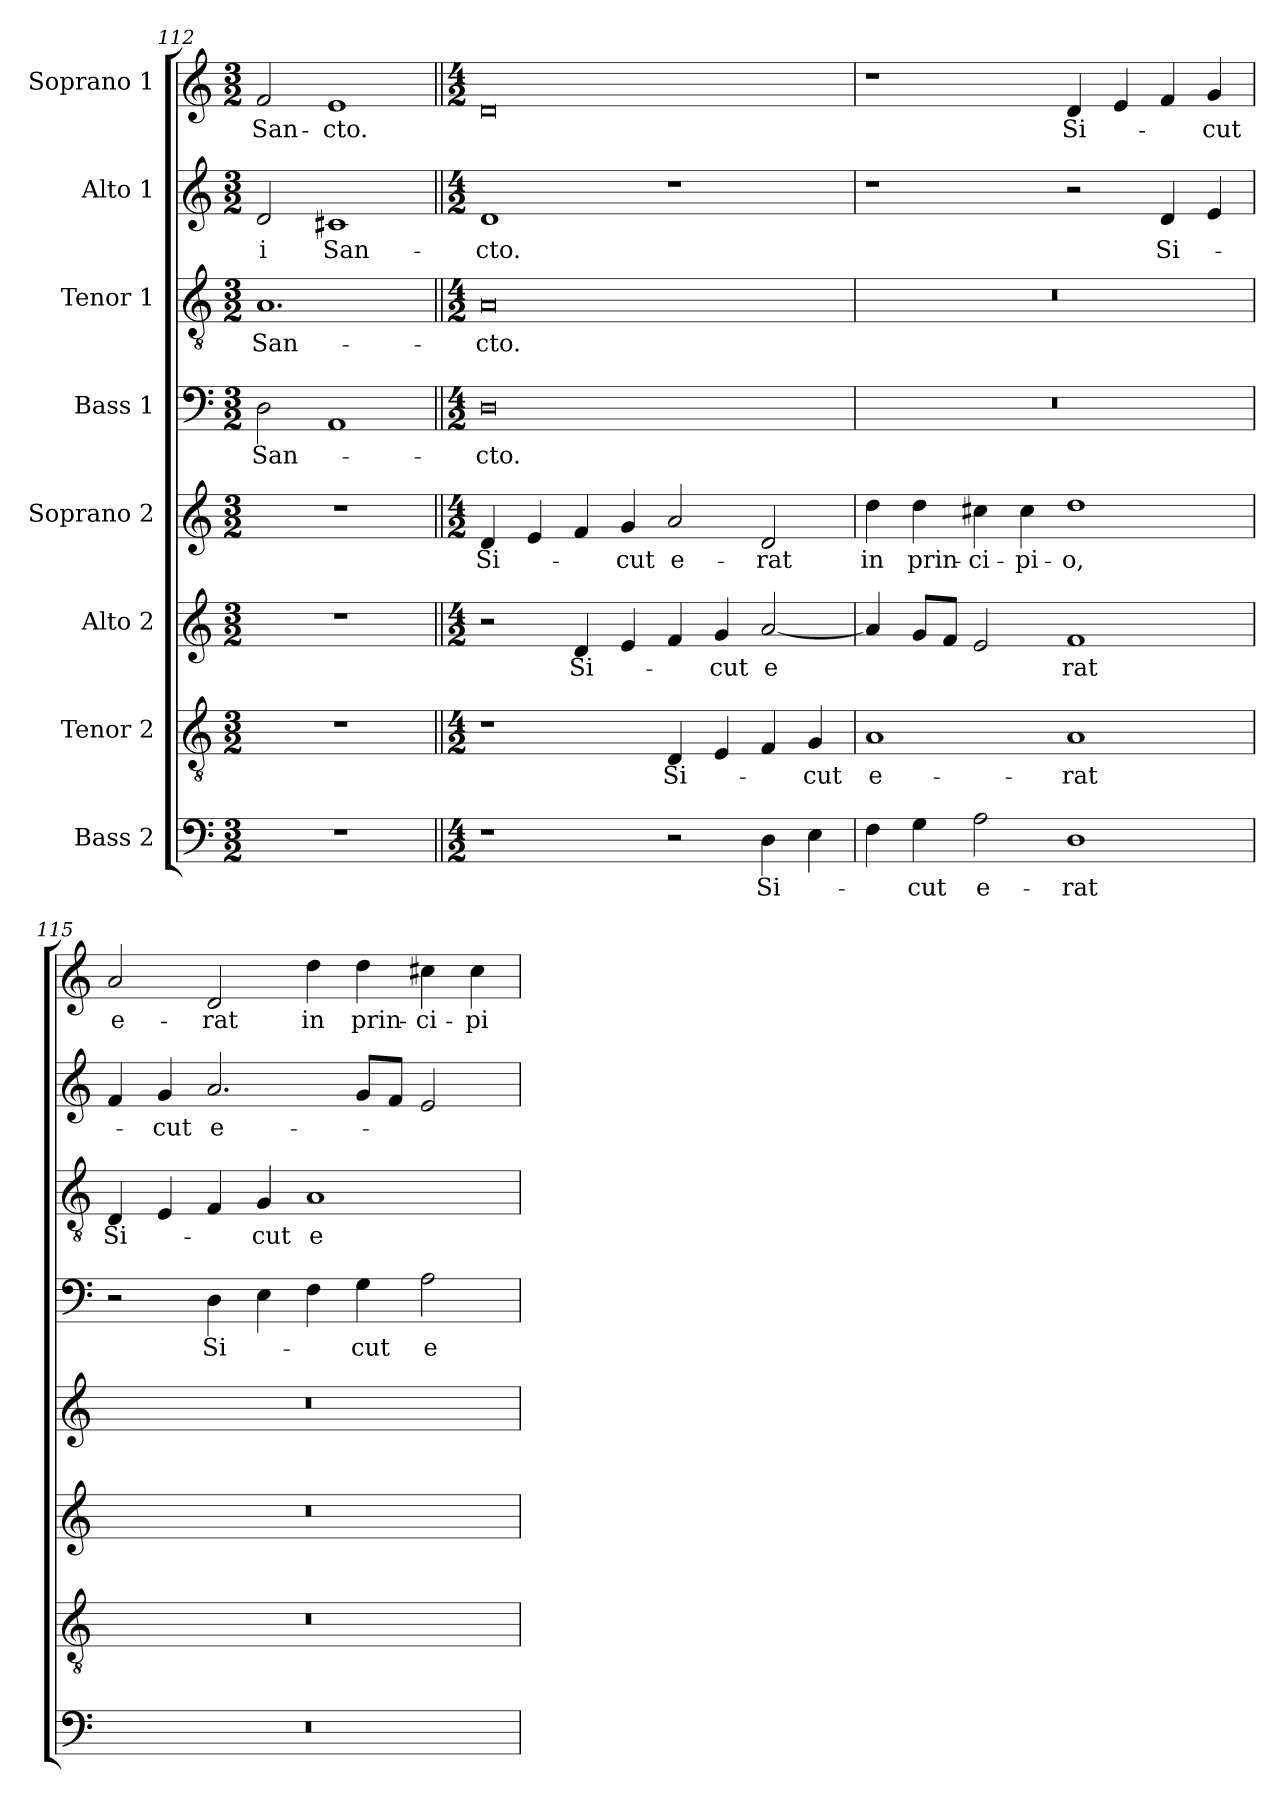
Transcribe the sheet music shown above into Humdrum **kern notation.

**kern	**text	**kern	**text	**kern	**text	**kern	**text	**kern	**text	**kern	**text	**kern	**text	**kern	**text
*part8	*part8	*part7	*part7	*part6	*part6	*part5	*part5	*part4	*part4	*part3	*part3	*part2	*part2	*part1	*part1
*staff8	*staff8	*staff7	*staff7	*staff6	*staff6	*staff5	*staff5	*staff4	*staff4	*staff3	*staff3	*staff2	*staff2	*staff1	*staff1
*I"Bass 2	*	*I"Tenor 2	*	*I"Alto 2	*	*I"Soprano 2	*	*I"Bass 1	*	*I"Tenor 1	*	*I"Alto 1	*	*I"Soprano 1	*
*clefF4	*	*clefGv2	*	*clefG2	*	*clefG2	*	*clefF4	*	*clefGv2	*	*clefG2	*	*clefG2	*
*k[]	*	*k[]	*	*k[]	*	*k[]	*	*k[]	*	*k[]	*	*k[]	*	*k[]	*
*M3/2	*	*M3/2	*	*M3/2	*	*M3/2	*	*M3/2	*	*M3/2	*	*M3/2	*	*M3/2	*
=112	=112	=112	=112	=112	=112	=112	=112	=112	=112	=112	=112	=112	=112	=112	=112
1.r	.	1.r	.	1.r	.	1.r	.	2D\	San-	1.A	San-	2d/	i	2f/	San-
.	.	.	.	.	.	.	.	1AA	.	.	.	1c#X	San-	1e	cto.
=113||	=113||	=113||	=113||	=113||	=113||	=113||	=113||	=113||	=113||	=113||	=113||	=113||	=113||	=113||	=113||
*M4/2	*	*M4/2	*	*M4/2	*	*M4/2	*	*M4/2	*	*M4/2	*	*M4/2	*	*M4/2	*
*	*	*	*	*	*	*	*	*	*	*	*	*	*	*MM144	*
1r	.	1r	.	2r	.	4d/	Si-	0D	cto.	0A	cto.	1d	cto.	0d	.
.	.	.	.	.	.	4e/	.	.	.	.	.	.	.	.	.
.	.	.	.	4d/	Si-	4f/	.	.	.	.	.	.	.	.	.
.	.	.	.	4e/	.	4g/	-cut	.	.	.	.	.	.	.	.
2r	.	4D/	Si-	4f/	.	2a/	e-	.	.	.	.	1r	.	.	.
.	.	4E/	.	4g/	-cut	.	.	.	.	.	.	.	.	.	.
4D\	Si-	4F/	.	[2a/	e-	2d/	rat	.	.	.	.	.	.	.	.
4E\	.	4G/	-cut	.	.	.	.	.	.	.	.	.	.	.	.
=114	=114	=114	=114	=114	=114	=114	=114	=114	=114	=114	=114	=114	=114	=114	=114
4F\	.	1A	e-	4a/]	.	4dd\	in	0r	.	0r	.	1r	.	1r	.
4G\	-cut	.	.	8g/L	-	4dd\	prin-	.	.	.	.	.	.	.	.
.	.	.	.	8f/J	.	.	.	.	.	.	.	.	.	.	.
2A\	e-	.	.	2e/	.	4cc#X\	ci-	.	.	.	.	.	.	.	.
.	.	.	.	.	.	4cc#\	pi-	.	.	.	.	.	.	.	.
1D	rat	1A	rat	1f	rat	1dd	o,	.	.	.	.	2r	.	4d/	Si-
.	.	.	.	.	.	.	.	.	.	.	.	.	.	4e/	.
.	.	.	.	.	.	.	.	.	.	.	.	4d/	Si-	4f/	.
.	.	.	.	.	.	.	.	.	.	.	.	4e/	.	4g/	-cut
=115	=115	=115	=115	=115	=115	=115	=115	=115	=115	=115	=115	=115	=115	=115	=115
0r	.	0r	.	0r	.	0r	.	2r	.	4D/	Si-	4f/	.	2a/	e-
.	.	.	.	.	.	.	.	.	.	4E/	.	4g/	-cut	.	.
.	.	.	.	.	.	.	.	4D\	Si-	4F/	.	2.a/	e-	2d/	rat
.	.	.	.	.	.	.	.	4E\	.	4G/	-cut	.	.	.	.
.	.	.	.	.	.	.	.	4F\	.	1A	e-	.	.	4dd\	in
.	.	.	.	.	.	.	.	4G\	-cut	.	.	8g/L	.	4dd\	prin-
.	.	.	.	.	.	.	.	.	.	.	.	8f/J	.	.	.
.	.	.	.	.	.	.	.	2A\	e-	.	.	2e/	.	4cc#X\	ci-
.	.	.	.	.	.	.	.	.	.	.	.	.	.	4cc#\	pi-
=	=	=	=	=	=	=	=	=	=	=	=	=	=	=	=
*-	*-	*-	*-	*-	*-	*-	*-	*-	*-	*-	*-	*-	*-	*-	*-
